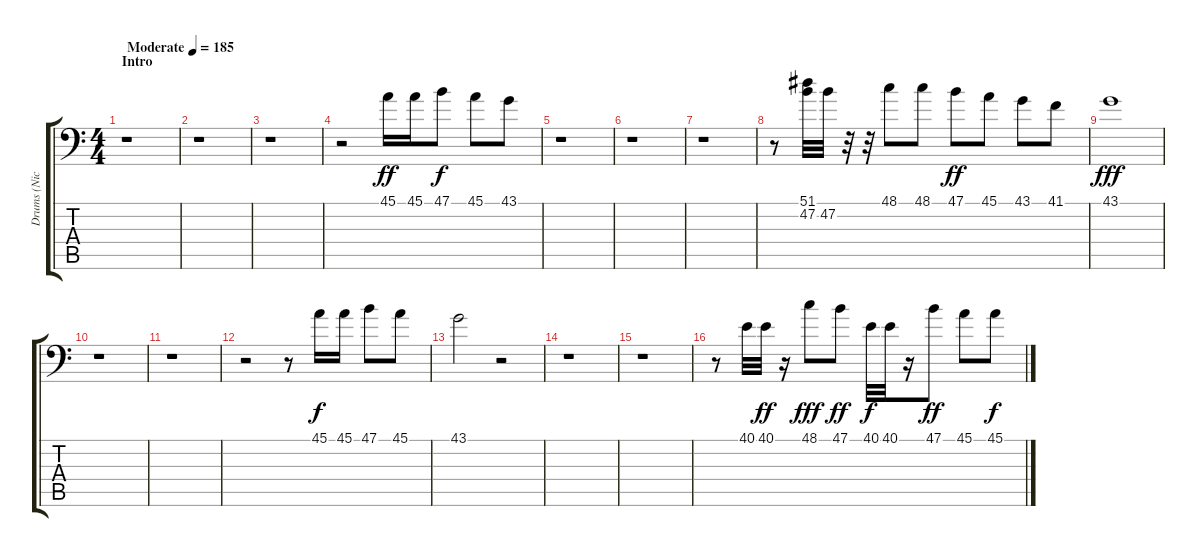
\track ("Drums (Nicko McBrain" "Drums (Nic") {instrument acousticgrandpiano}
\staff {score tabs}
\tuning (C-1 C-1 C-1 C-1 C-1 C-1) {hide}
\ts (4 4)
\section ("" "Intro")
\tempo (185 "Moderate")
\clef f4
\ks c
r.1{dy ff instrument acousticgrandpiano} |
r.1 |
r.1 |
r.2 45.1.16 45.1.16 47.1.8{dy f} 45.1.8 43.1.8 |
r.1 |
r.1 |
r.1 |
r.8 (51.1 47.2).32 47.2.32 r.32 r.32 48.1.8 48.1.8 47.1.8{dy ff} 45.1.8 43.1.8 41.1.8 |
43.1.1{dy fff} |
r.1 |
r.1 |
r.2 r.8 45.1.16{dy f} 45.1.16 47.1.8 45.1.8 |
43.1.2 r.2 |
r.1 |
r.1 |
r.8 40.1.32 40.1.32{dy ff} r.16 48.1.8{dy fff} 47.1.8{dy ff} 40.1.32{dy f} 40.1.32 r.16 47.1.8{dy ff} 45.1.8 45.1.8{dy f}
